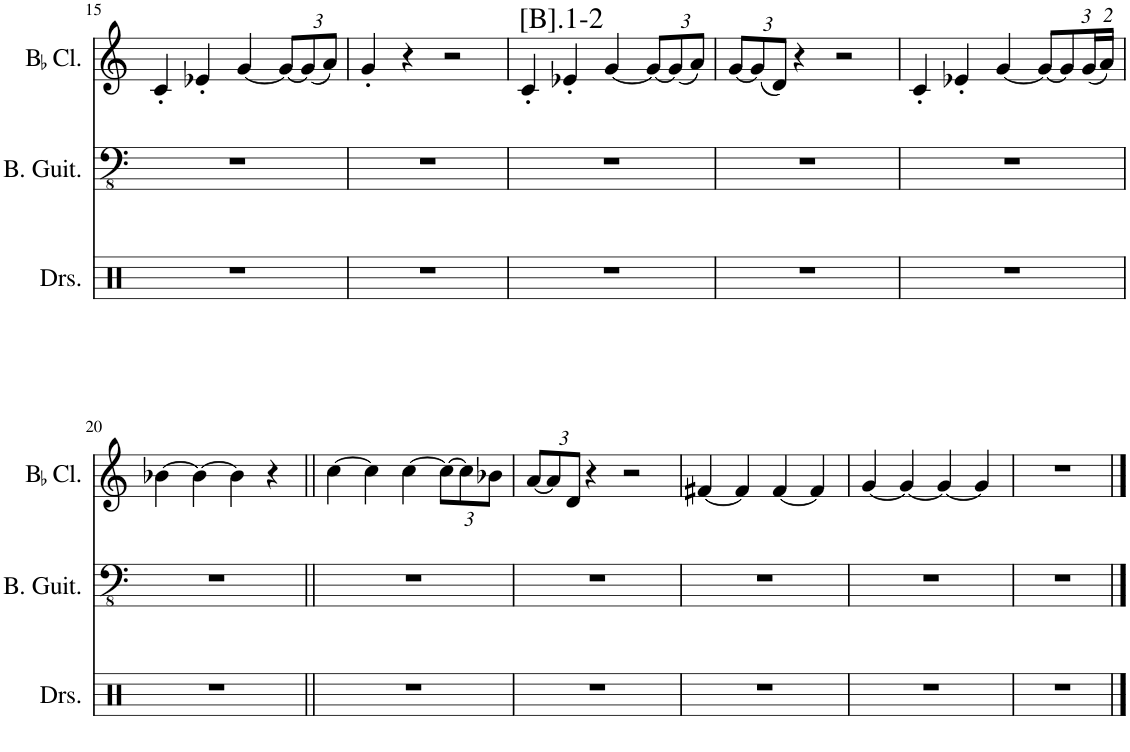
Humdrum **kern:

**kern	**kern	**kern
*part3	*part2	*part1
*staff3	*staff2	*staff1
*I"Drumset	*I"Bass Guitar	*I"BaccidentalFlat Clarinet
*I'Drs.	*I'B. Guit.	*I'BaccidentalFlat Cl.
!!LO:PB:g=z
*clefX	*clefFv4	*clefG2
*	*	*Trd1c2
*k[]	*k[]	*k[]
*M4/4	*M4/4	*M4/4
=15	=15	=15
1r	1r	4c'/
.	.	4e-X'/
.	.	[4g/
*	*	*Xbrackettup
.	.	12g/L_
.	.	(12g/]
.	.	12a/J)
=16	=16	=16
1r	1r	4g'/
.	.	4r
.	.	2r
=17	=17	=17
!	!	!LO:TX:a:t=[B].1-2
1r	1r	4c'/
.	.	4e-X'/
.	.	[4g/
.	.	12g/L_
.	.	(12g/]
.	.	12a/J)
=18	=18	=18
1r	1r	[12g/L
.	.	(12g/]
.	.	12d/J)
.	.	4r
.	.	2r
=19	=19	=19
1r	1r	4c'/
.	.	4e-X'/
.	.	[4g/
.	.	12g/L_
.	.	12g/]
.	.	(24g/L
.	.	24a/JJ)
!!LO:LB:g=z
=20	=20	=20
1r	1r	[4b-X\
.	.	4b-\_
.	.	4b-\]
.	.	4r
=21||	=21||	=21||
1r	1r	[4cc\
.	.	4cc\]
.	.	[4cc\
.	.	12cc\L_
.	.	12cc\]
.	.	12b-X\J
=22	=22	=22
1r	1r	[12a/L
.	.	12a/]
.	.	12d/J
.	.	4r
.	.	2r
=23	=23	=23
1r	1r	[4f#X/
.	.	4f#/]
.	.	[4f#/
.	.	4f#/]
=24	=24	=24
1r	1r	[4g/
.	.	4g/_
.	.	4g/_
.	.	4g/]
=25	=25	=25
1r	1r	1r
==	==	==
*-	*-	*-
